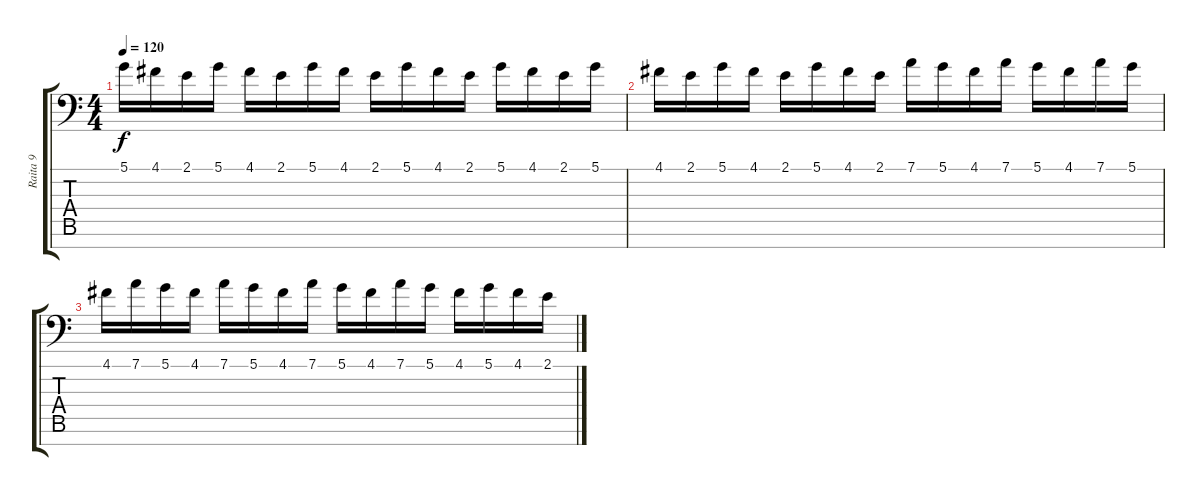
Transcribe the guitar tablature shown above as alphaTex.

\track ("Raita 9" "Raita 9") {instrument stringensemble1}
\staff {score tabs}
\tuning (D4 A3 F3 C3 G2 D2 A1) {hide}
\ts (4 4)
\tempo 120
\clef f4
\ks c
5.1.16{dy f} 4.1.16 2.1.16 5.1.16 4.1.16 2.1.16 5.1.16 4.1.16 2.1.16 5.1.16 4.1.16 2.1.16 5.1.16 4.1.16 2.1.16 5.1.16 |
4.1.16 2.1.16 5.1.16 4.1.16 2.1.16 5.1.16 4.1.16 2.1.16 7.1.16 5.1.16 4.1.16 7.1.16 5.1.16 4.1.16 7.1.16 5.1.16 |
4.1.16 7.1.16 5.1.16 4.1.16 7.1.16 5.1.16 4.1.16 7.1.16 5.1.16 4.1.16 7.1.16 5.1.16 4.1.16 5.1.16 4.1.16 2.1.16
